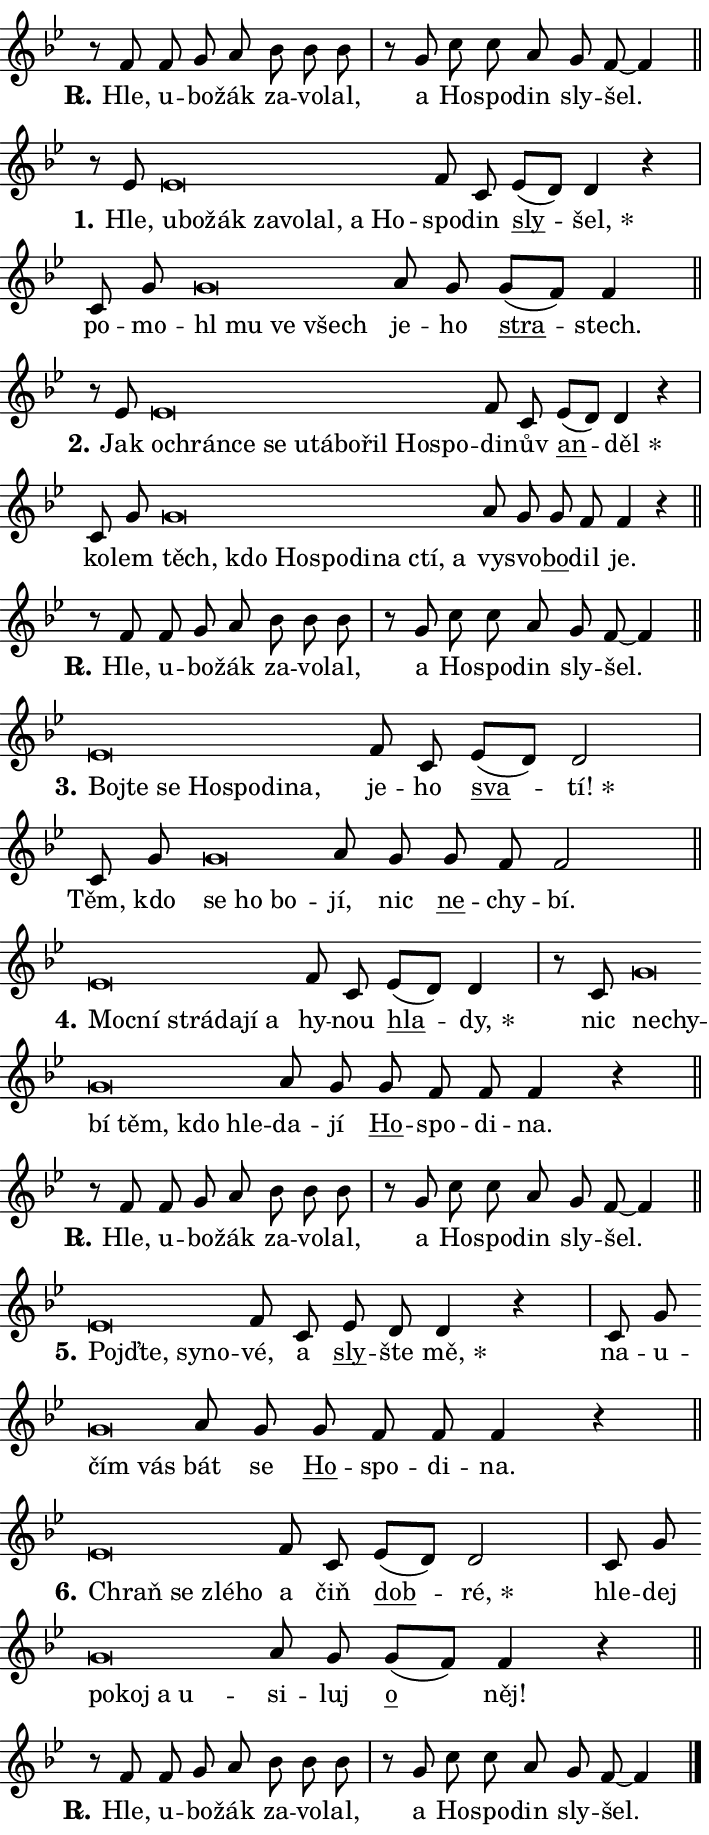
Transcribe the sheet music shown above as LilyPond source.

\version "2.24.0"
\header { tagline = "" }
\paper {
  indent = 0\cm
  top-margin = 0\cm
  right-margin = 0.13\cm % to fit lyric hyphens
  bottom-margin = 0\cm
  left-margin = 0\cm
  paper-width = 12\cm
  page-breaking = #ly:one-page-breaking
  system-system-spacing.basic-distance = #11
  score-system-spacing.basic-distance = #11
  ragged-last = ##f
}


%% Author: Thomas Morley
%% https://lists.gnu.org/archive/html/lilypond-user/2020-05/msg00002.html
#(define (line-position grob)
"Returns position of @var[grob} in current system:
   @code{'start}, if at first time-step
   @code{'end}, if at last time-step
   @code{'middle} otherwise
"
  (let* ((col (ly:item-get-column grob))
         (ln (ly:grob-object col 'left-neighbor))
         (rn (ly:grob-object col 'right-neighbor))
         (col-to-check-left (if (ly:grob? ln) ln col))
         (col-to-check-right (if (ly:grob? rn) rn col))
         (break-dir-left
           (and
             (ly:grob-property col-to-check-left 'non-musical #f)
             (ly:item-break-dir col-to-check-left)))
         (break-dir-right
           (and
             (ly:grob-property col-to-check-right 'non-musical #f)
             (ly:item-break-dir col-to-check-right))))
        (cond ((eqv? 1 break-dir-left) 'start)
              ((eqv? -1 break-dir-right) 'end)
              (else 'middle))))

#(define (tranparent-at-line-position vctor)
  (lambda (grob)
  "Relying on @code{line-position} select the relevant enry from @var{vctor}.
Used to determine transparency,"
    (case (line-position grob)
      ((end) (not (vector-ref vctor 0)))
      ((middle) (not (vector-ref vctor 1)))
      ((start) (not (vector-ref vctor 2))))))

noteHeadBreakVisibility =
#(define-music-function (break-visibility)(vector?)
"Makes @code{NoteHead}s transparent relying on @var{break-visibility}"
#{
  \override NoteHead.transparent =
    #(tranparent-at-line-position break-visibility)
#})

#(define delete-ledgers-for-transparent-note-heads
  (lambda (grob)
    "Reads whether a @code{NoteHead} is transparent.
If so this @code{NoteHead} is removed from @code{'note-heads} from
@var{grob}, which is supposed to be @code{LedgerLineSpanner}.
As a result ledgers are not printed for this @code{NoteHead}"
    (let* ((nhds-array (ly:grob-object grob 'note-heads))
           (nhds-list
             (if (ly:grob-array? nhds-array)
                 (ly:grob-array->list nhds-array)
                 '()))
           ;; Relies on the transparent-property being done before
           ;; Staff.LedgerLineSpanner.after-line-breaking is executed.
           ;; This is fragile ...
           (to-keep
             (remove
               (lambda (nhd)
                 (ly:grob-property nhd 'transparent #f))
               nhds-list)))
      ;; TODO find a better method to iterate over grob-arrays, similiar
      ;; to filter/remove etc for lists
      ;; For now rebuilt from scratch
      (set! (ly:grob-object grob 'note-heads)  '())
      (for-each
        (lambda (nhd)
          (ly:pointer-group-interface::add-grob grob 'note-heads nhd))
        to-keep))))

squashNotes = {
  \override NoteHead.X-extent = #'(-0.2 . 0.2)
  \override NoteHead.Y-extent = #'(-0.75 . 0)
  \override NoteHead.stencil =
    #(lambda (grob)
       (let ((pos (ly:grob-property grob 'staff-position)))
         (begin
           (if (< pos -7) (display "ERROR: Lower brevis then expected\n") (display ""))
           (if (<= pos -6) ly:text-interface::print ly:note-head::print))))
}
unSquashNotes = {
  \revert NoteHead.X-extent
  \revert NoteHead.Y-extent
  \revert NoteHead.stencil
}

hideNotes = \noteHeadBreakVisibility #begin-of-line-visible
unHideNotes = \noteHeadBreakVisibility #all-visible

% work-around for resetting accidentals
% https://lilypond.org/doc/v2.23/Documentation/notation/displaying-rhythms#unmetered-music
cadenzaMeasure = {
  \cadenzaOff
  \partial 1024 s1024
  \cadenzaOn
}

#(define-markup-command (accent layout props text) (markup?)
  "Underline accented syllable"
  (interpret-markup layout props
    #{\markup \override #'(offset . 4.3) \underline { #text }#}))

responsum = \markup \concat {
  "R" \hspace #-1.05 \path #0.1 #'((moveto 0 0.07) (lineto 0.9 0.8)) \hspace #0.05 "."
}

spaceSize = #0.6828661417322834 % exact space size for TeX Gyre Schola

\layout {
  \context {
    \Staff
    \remove "Time_signature_engraver"
    \override LedgerLineSpanner.after-line-breaking = #delete-ledgers-for-transparent-note-heads
  }
  \context {
    \Lyrics {
      \override LyricSpace.minimum-distance = \spaceSize
      \override LyricText.font-name = #"TeX Gyre Schola"
      \override LyricText.font-size = 1
      \override StanzaNumber.font-name = #"TeX Gyre Schola Bold"
      \override StanzaNumber.font-size = 1
    }
  }
  \context {
    \Score 
    \override NoteHead.text =
      #(lambda (grob) 
        (let ((pos (ly:grob-property grob 'staff-position)))
          #{\markup {
            \combine
              \halign #-0.55 \raise #(if (= pos -6) 0 0.5) \override #'(thickness . 2) \draw-line #'(3.2 . 0)
              \musicglyph "noteheads.sM1"
          }#}))
  }
}

% magnetic-lyrics.ily
%
%   written by
%     Jean Abou Samra <jean@abou-samra.fr>
%     Werner Lemberg <wl@gnu.org>
%
%   adapted by
%     Jiri Hon <jiri.hon@gmail.com>
%
% Version 2022-Apr-15

% https://www.mail-archive.com/lilypond-user@gnu.org/msg149350.html

#(define (Left_hyphen_pointer_engraver context)
   "Collect syllable-hyphen-syllable occurrences in lyrics and store
them in properties.  This engraver only looks to the left.  For
example, if the lyrics input is @code{foo -- bar}, it does the
following.

@itemize @bullet
@item
Set the @code{text} property of the @code{LyricHyphen} grob between
@q{foo} and @q{bar} to @code{foo}.

@item
Set the @code{left-hyphen} property of the @code{LyricText} grob with
text @q{foo} to the @code{LyricHyphen} grob between @q{foo} and
@q{bar}.
@end itemize

Use this auxiliary engraver in combination with the
@code{lyric-@/text::@/apply-@/magnetic-@/offset!} hook."
   (let ((hyphen #f)
         (text #f))
     (make-engraver
      (acknowledgers
       ((lyric-syllable-interface engraver grob source-engraver)
        (set! text grob)))
      (end-acknowledgers
       ((lyric-hyphen-interface engraver grob source-engraver)
        ;(when (not (grob::has-interface grob 'lyric-space-interface))
          (set! hyphen grob)));)
      ((stop-translation-timestep engraver)
       (when (and text hyphen)
         (ly:grob-set-object! text 'left-hyphen hyphen))
       (set! text #f)
       (set! hyphen #f)))))

#(define (lyric-text::apply-magnetic-offset! grob)
   "If the space between two syllables is less than the value in
property @code{LyricText@/.details@/.squash-threshold}, move the right
syllable to the left so that it gets concatenated with the left
syllable.

Use this function as a hook for
@code{LyricText@/.after-@/line-@/breaking} if the
@code{Left_@/hyphen_@/pointer_@/engraver} is active."
   (let ((hyphen (ly:grob-object grob 'left-hyphen #f)))
     (when hyphen
       (let ((left-text (ly:spanner-bound hyphen LEFT)))
         (when (grob::has-interface left-text 'lyric-syllable-interface)
           (let* ((common (ly:grob-common-refpoint grob left-text X))
                  (this-x-ext (ly:grob-extent grob common X))
                  (left-x-ext
                   (begin
                     ;; Trigger magnetism for left-text.
                     (ly:grob-property left-text 'after-line-breaking)
                     (ly:grob-extent left-text common X)))
                  ;; `delta` is the gap width between two syllables.
                  (delta (- (interval-start this-x-ext)
                            (interval-end left-x-ext)))
                  (details (ly:grob-property grob 'details))
                  (threshold (assoc-get 'squash-threshold details 0.2)))
             (when (< delta threshold)
               (let* (;; We have to manipulate the input text so that
                      ;; ligatures crossing syllable boundaries are not
                      ;; disabled.  For languages based on the Latin
                      ;; script this is essentially a beautification.
                      ;; However, for non-Western scripts it can be a
                      ;; necessity.
                      (lt (ly:grob-property left-text 'text))
                      (rt (ly:grob-property grob 'text))
                      (is-space (grob::has-interface hyphen 'lyric-space-interface))
                      (space (if is-space " " ""))
                      (extra-delta (if is-space spaceSize 0))
                      ;; Append new syllable.
                      (ltrt-space (if (and (string? lt) (string? rt))
                                (string-append lt space rt)
                                (make-concat-markup (list lt space rt))))
                      ;; Right-align `ltrt` to the right side.
                      (ltrt-space-markup (grob-interpret-markup
                               grob
                               (make-translate-markup
                                (cons (interval-length this-x-ext) 0)
                                (make-right-align-markup ltrt-space)))))
                 (begin
                   ;; Don't print `left-text`.
                   (ly:grob-set-property! left-text 'stencil #f)
                   ;; Set text and stencil (which holds all collected
                   ;; syllables so far) and shift it to the left.
                   (ly:grob-set-property! grob 'text ltrt-space)
                   (ly:grob-set-property! grob 'stencil ltrt-space-markup)
                   (ly:grob-translate-axis! grob (- (- delta extra-delta)) X))))))))))


#(define (lyric-hyphen::displace-bounds-first grob)
   ;; Make very sure this callback isn't triggered too early.
   (let ((left (ly:spanner-bound grob LEFT))
         (right (ly:spanner-bound grob RIGHT)))
     (ly:grob-property left 'after-line-breaking)
     (ly:grob-property right 'after-line-breaking)
     (ly:lyric-hyphen::print grob)))

squashThreshold = #0.4

\layout {
  \context {
    \Lyrics
    \consists #Left_hyphen_pointer_engraver
    \override LyricText.after-line-breaking =
      #lyric-text::apply-magnetic-offset!
    \override LyricHyphen.stencil = #lyric-hyphen::displace-bounds-first
    \override LyricText.details.squash-threshold = \squashThreshold
    \override LyricHyphen.minimum-distance = 0
    \override LyricHyphen.minimum-length = \squashThreshold
  }
}

squashText = \override LyricText.details.squash-threshold = 9999
unSquashText = \override LyricText.details.squash-threshold = \squashThreshold

leftText = \override LyricText.self-alignment-X = #LEFT
unLeftText = \revert LyricText.self-alignment-X

starOffset = #(lambda (grob) 
                (let ((x_offset (ly:self-alignment-interface::aligned-on-x-parent grob)))
                  (if (= x_offset 0) 0 (+ x_offset 1.2))))

star = #(define-music-function (syllable)(string?)
"Append star separator at the end of a syllable"
#{
  \once \override LyricText.X-offset = #starOffset
  \lyricmode { \markup {
    #syllable
    \override #'((font-name . "TeX Gyre Schola Bold")) \hspace #0.2 \lower #0.65 \larger "*"
  } }
#})

starAccent = #(define-music-function (syllable)(string?)
"Append star separator at the end of a syllable and make accent"
#{
  \once \override LyricText.X-offset = #starOffset
  \lyricmode { \markup {
    \accent #syllable
    \override #'((font-name . "TeX Gyre Schola Bold")) \hspace #0.2 \lower #0.65 \larger "*"
  } }
#})

breath = #(define-music-function (syllable)(string?)
"Append breathing indicator at the end of a syllable"
#{
  \lyricmode { \markup { #syllable "+" } }
#})

optionalBreath = #(define-music-function (syllable)(string?)
"Append optional breathing indicator at the end of a syllable"
#{
  \lyricmode { \markup { #syllable "(+)" } }
#})


\score {
    <<
        \new Voice = "melody" { \cadenzaOn \key bes \major \relative { r8 f' f g a bes bes bes \cadenzaMeasure \bar "|" r g c c a g f~ f4 \cadenzaMeasure \bar "||" \break } }
        \new Lyrics \lyricsto "melody" { \lyricmode { \set stanza = \responsum
Hle, u -- bo -- žák za -- vo -- lal, a Ho -- spo -- din sly -- šel. } }
    >>
    \layout {}
}

\score {
    <<
        \new Voice = "melody" { \cadenzaOn \key bes \major \relative { r8 es'8 \squashNotes es\breve*1/16 \hideNotes \breve*1/16 \bar "" \breve*1/16 \bar "" \breve*1/16 \bar "" \breve*1/16 \bar "" \breve*1/16 \bar "" \breve*1/16 \breve*1/16 \bar "" \unHideNotes \unSquashNotes f8 c \bar "" es[( d)] d4 r \cadenzaMeasure \bar "|" c8 g' \bar "" \squashNotes g\breve*1/16 \hideNotes \breve*1/16 \bar "" \breve*1/16 \breve*1/16 \bar "" \unHideNotes \unSquashNotes a8 g \bar "" g[( f)] f4 \cadenzaMeasure \bar "||" \break } }
        \new Lyrics \lyricsto "melody" { \lyricmode { \set stanza = "1."
Hle, \leftText u -- \squashText bo -- žák za -- vo -- lal, a Ho -- \unLeftText \unSquashText spo -- din \markup \accent sly -- \star šel, po -- mo -- \leftText hl \squashText mu ve všech \unLeftText \unSquashText je -- ho \markup \accent stra -- stech. } }
    >>
    \layout {}
}

\score {
    <<
        \new Voice = "melody" { \cadenzaOn \key bes \major \relative { r8 es'8 \squashNotes es\breve*1/16 \hideNotes \breve*1/16 \bar "" \breve*1/16 \bar "" \breve*1/16 \bar "" \breve*1/16 \bar "" \breve*1/16 \bar "" \breve*1/16 \bar "" \breve*1/16 \bar "" \breve*1/16 \breve*1/16 \bar "" \unHideNotes \unSquashNotes f8 c \bar "" es[( d)] d4 r \cadenzaMeasure \bar "|" c8 g' \bar "" \squashNotes g\breve*1/16 \hideNotes \breve*1/16 \bar "" \breve*1/16 \bar "" \breve*1/16 \bar "" \breve*1/16 \bar "" \breve*1/16 \bar "" \breve*1/16 \breve*1/16 \bar "" \unHideNotes \unSquashNotes a8 g \bar "" g f f4 r \cadenzaMeasure \bar "||" \break } }
        \new Lyrics \lyricsto "melody" { \lyricmode { \set stanza = "2."
Jak \leftText o -- \squashText chrán -- ce se u -- tá -- bo -- řil Ho -- spo -- \unLeftText \unSquashText di -- nův \markup \accent an -- \star děl ko -- lem \leftText těch, \squashText kdo Ho -- spo -- di -- na ctí, a \unLeftText \unSquashText vy -- svo -- \markup \accent bo -- dil je. } }
    >>
    \layout {}
}

\score {
    <<
        \new Voice = "melody" { \cadenzaOn \key bes \major \relative { r8 f' f g a bes bes bes \cadenzaMeasure \bar "|" r g c c a g f~ f4 \cadenzaMeasure \bar "||" \break } }
        \new Lyrics \lyricsto "melody" { \lyricmode { \set stanza = \responsum
Hle, u -- bo -- žák za -- vo -- lal, a Ho -- spo -- din sly -- šel. } }
    >>
    \layout {}
}

\score {
    <<
        \new Voice = "melody" { \cadenzaOn \key bes \major \relative { \squashNotes es'\breve*1/16 \hideNotes \breve*1/16 \bar "" \breve*1/16 \bar "" \breve*1/16 \bar "" \breve*1/16 \bar "" \breve*1/16 \breve*1/16 \bar "" \unHideNotes \unSquashNotes f8 c \bar "" es[( d)] d2 \cadenzaMeasure \bar "|" c8 g' \bar "" \squashNotes g\breve*1/16 \hideNotes \breve*1/16 \breve*1/16 \bar "" \unHideNotes \unSquashNotes a8 g \bar "" g f f2 \cadenzaMeasure \bar "||" \break } }
        \new Lyrics \lyricsto "melody" { \lyricmode { \set stanza = "3."
\leftText Boj -- \squashText te se Ho -- spo -- di -- na, \unLeftText \unSquashText je -- ho \markup \accent sva -- \star tí! Těm, kdo \leftText se \squashText ho bo -- \unLeftText \unSquashText jí, nic \markup \accent ne -- chy -- bí. } }
    >>
    \layout {}
}

\score {
    <<
        \new Voice = "melody" { \cadenzaOn \key bes \major \relative { \squashNotes es'\breve*1/16 \hideNotes \breve*1/16 \bar "" \breve*1/16 \bar "" \breve*1/16 \bar "" \breve*1/16 \breve*1/16 \bar "" \unHideNotes \unSquashNotes f8 c \bar "" es[( d)] d4 \cadenzaMeasure \bar "|" r8 c8 \squashNotes g'\breve*1/16 \hideNotes \breve*1/16 \bar "" \breve*1/16 \bar "" \breve*1/16 \bar "" \breve*1/16 \breve*1/16 \bar "" \unHideNotes \unSquashNotes a8 g \bar "" g f f f4 r \cadenzaMeasure \bar "||" \break } }
        \new Lyrics \lyricsto "melody" { \lyricmode { \set stanza = "4."
\leftText Moc -- \squashText ní strá -- da -- jí a \unLeftText \unSquashText hy -- nou \markup \accent hla -- \star dy, nic \leftText ne -- \squashText chy -- bí těm, kdo hle -- \unLeftText \unSquashText da -- jí \markup \accent Ho -- spo -- di -- na. } }
    >>
    \layout {}
}

\score {
    <<
        \new Voice = "melody" { \cadenzaOn \key bes \major \relative { r8 f' f g a bes bes bes \cadenzaMeasure \bar "|" r g c c a g f~ f4 \cadenzaMeasure \bar "||" \break } }
        \new Lyrics \lyricsto "melody" { \lyricmode { \set stanza = \responsum
Hle, u -- bo -- žák za -- vo -- lal, a Ho -- spo -- din sly -- šel. } }
    >>
    \layout {}
}

\score {
    <<
        \new Voice = "melody" { \cadenzaOn \key bes \major \relative { \squashNotes es'\breve*1/16 \hideNotes \breve*1/16 \bar "" \breve*1/16 \breve*1/16 \bar "" \unHideNotes \unSquashNotes f8 c \bar "" es d d4 r \cadenzaMeasure \bar "|" c8 g' \bar "" \squashNotes g\breve*1/16 \hideNotes \breve*1/16 \bar "" \unHideNotes \unSquashNotes a8 g \bar "" g f f f4 r \cadenzaMeasure \bar "||" \break } }
        \new Lyrics \lyricsto "melody" { \lyricmode { \set stanza = "5."
\leftText Pojď -- \squashText te, sy -- no -- \unLeftText \unSquashText vé, a \markup \accent sly -- šte \star mě, na -- u -- \leftText čím \squashText vás \unLeftText \unSquashText bát se \markup \accent Ho -- spo -- di -- na. } }
    >>
    \layout {}
}

\score {
    <<
        \new Voice = "melody" { \cadenzaOn \key bes \major \relative { \squashNotes es'\breve*1/16 \hideNotes \breve*1/16 \bar "" \breve*1/16 \breve*1/16 \bar "" \unHideNotes \unSquashNotes f8 c \bar "" es[( d)] d2 \cadenzaMeasure \bar "|" c8 g' \bar "" \squashNotes g\breve*1/16 \hideNotes \breve*1/16 \bar "" \breve*1/16 \breve*1/16 \bar "" \unHideNotes \unSquashNotes a8 g \bar "" g[( f)] f4 r \cadenzaMeasure \bar "||" \break } }
        \new Lyrics \lyricsto "melody" { \lyricmode { \set stanza = "6."
\leftText Chraň \squashText se zlé -- ho \unLeftText \unSquashText a čiň \markup \accent dob -- \star ré, hle -- dej \leftText po -- \squashText koj a u -- \unLeftText \unSquashText si -- luj \markup \accent o něj! } }
    >>
    \layout {}
}

\score {
    <<
        \new Voice = "melody" { \cadenzaOn \key bes \major \relative { r8 f' f g a bes bes bes \cadenzaMeasure \bar "|" r g c c a g f~ f4 \cadenzaMeasure \bar "||" \break } \bar "|." }
        \new Lyrics \lyricsto "melody" { \lyricmode { \set stanza = \responsum
Hle, u -- bo -- žák za -- vo -- lal, a Ho -- spo -- din sly -- šel. } }
    >>
    \layout {}
}
